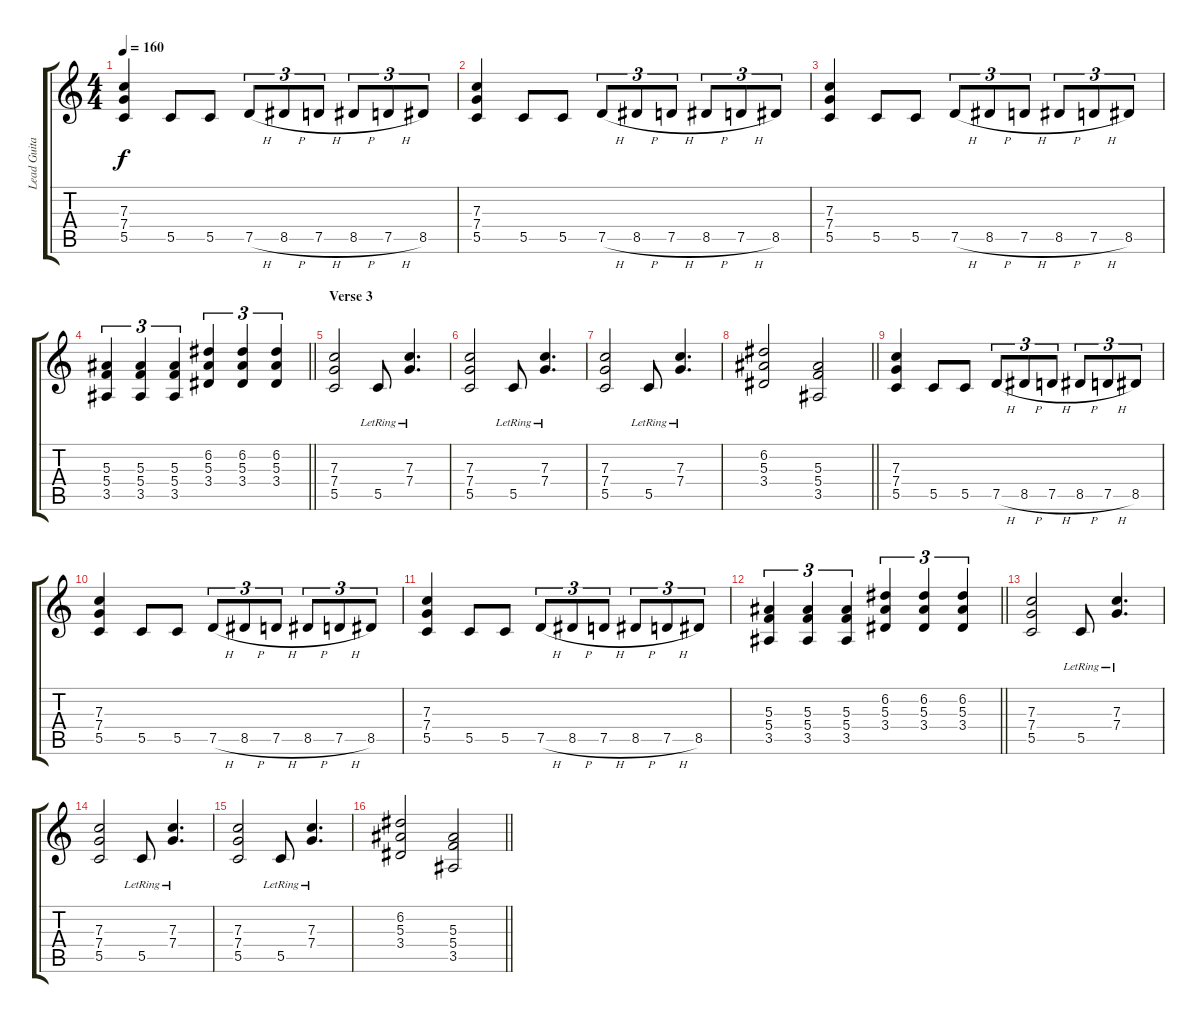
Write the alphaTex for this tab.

\track ("Lead Guitar" "Lead Guita") {instrument distortionguitar}
\staff {score tabs}
\tuning (D4 A3 F3 C3 G2 D2) {hide}
\ts (4 4)
\tempo 160
\clef g2
\ks c
(7.3 7.4 5.5).4{dy f} 5.5.8 5.5.8 7.5{h}.8{tu (3 2)} 8.5{h}.8{tu (3 2)} 7.5{h}.8{tu (3 2)} 8.5{h}.8{tu (3 2)} 7.5{h}.8{tu (3 2)} 8.5.8{tu (3 2)} |
(7.3 7.4 5.5).4 5.5.8 5.5.8 7.5{h}.8{tu (3 2)} 8.5{h}.8{tu (3 2)} 7.5{h}.8{tu (3 2)} 8.5{h}.8{tu (3 2)} 7.5{h}.8{tu (3 2)} 8.5.8{tu (3 2)} |
(7.3 7.4 5.5).4 5.5.8 5.5.8 7.5{h}.8{tu (3 2)} 8.5{h}.8{tu (3 2)} 7.5{h}.8{tu (3 2)} 8.5{h}.8{tu (3 2)} 7.5{h}.8{tu (3 2)} 8.5.8{tu (3 2)} |
\barLineRight lightlight
(5.3 5.4 3.5).4{tu (3 2)} (5.3 5.4 3.5).4{tu (3 2)} (5.3 5.4 3.5).4{tu (3 2)} (6.2 5.3 3.4).4{tu (3 2)} (6.2 5.3 3.4).4{tu (3 2)} (6.2 5.3 3.4).4{tu (3 2)} |
\section ("" "Verse 3")
(7.3 7.4 5.5).2 5.5{lr}.8 (7.3 7.4{lr}).4{d} |
(7.3 7.4 5.5).2 5.5{lr}.8 (7.3 7.4{lr}).4{d} |
(7.3 7.4 5.5).2 5.5{lr}.8 (7.3 7.4{lr}).4{d} |
\barLineRight lightlight
(6.2 5.3 3.4).2 (5.3 5.4 3.5).2 |
(7.3 7.4 5.5).4 5.5.8 5.5.8 7.5{h}.8{tu (3 2)} 8.5{h}.8{tu (3 2)} 7.5{h}.8{tu (3 2)} 8.5{h}.8{tu (3 2)} 7.5{h}.8{tu (3 2)} 8.5.8{tu (3 2)} |
(7.3 7.4 5.5).4 5.5.8 5.5.8 7.5{h}.8{tu (3 2)} 8.5{h}.8{tu (3 2)} 7.5{h}.8{tu (3 2)} 8.5{h}.8{tu (3 2)} 7.5{h}.8{tu (3 2)} 8.5.8{tu (3 2)} |
(7.3 7.4 5.5).4 5.5.8 5.5.8 7.5{h}.8{tu (3 2)} 8.5{h}.8{tu (3 2)} 7.5{h}.8{tu (3 2)} 8.5{h}.8{tu (3 2)} 7.5{h}.8{tu (3 2)} 8.5.8{tu (3 2)} |
\barLineRight lightlight
(5.3 5.4 3.5).4{tu (3 2)} (5.3 5.4 3.5).4{tu (3 2)} (5.3 5.4 3.5).4{tu (3 2)} (6.2 5.3 3.4).4{tu (3 2)} (6.2 5.3 3.4).4{tu (3 2)} (6.2 5.3 3.4).4{tu (3 2)} |
(7.3 7.4 5.5).2 5.5{lr}.8 (7.3 7.4{lr}).4{d} |
(7.3 7.4 5.5).2 5.5{lr}.8 (7.3 7.4{lr}).4{d} |
(7.3 7.4 5.5).2 5.5{lr}.8 (7.3 7.4{lr}).4{d} |
\barLineRight lightlight
(6.2 5.3 3.4).2 (5.3 5.4 3.5).2
